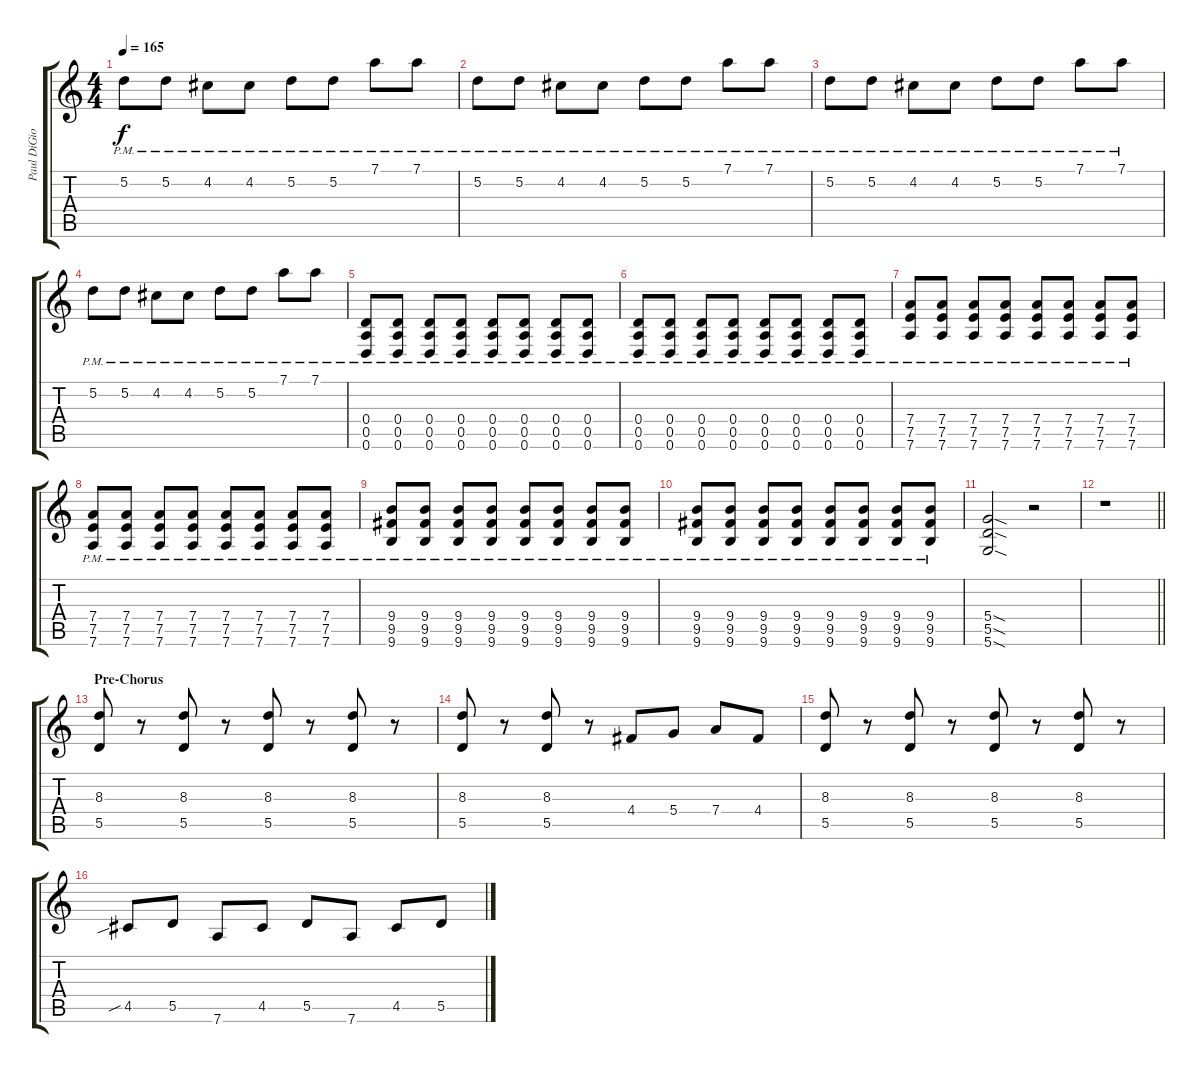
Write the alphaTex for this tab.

\track ("Paul DiGiovanni (Lead Guitar)" "Paul DiGio") {instrument overdrivenguitar}
\staff {score tabs}
\tuning (D4 A3 Gb3 D3 A2 D2) {hide}
\ts (4 4)
\tempo 165
\clef g2
\ks c
5.2{pm}.8{dy f} 5.2{pm}.8 4.2{pm}.8 4.2{pm}.8 5.2{pm}.8 5.2{pm}.8 7.1{pm}.8 7.1{pm}.8 |
5.2{pm}.8 5.2{pm}.8 4.2{pm}.8 4.2{pm}.8 5.2{pm}.8 5.2{pm}.8 7.1{pm}.8 7.1{pm}.8 |
5.2{pm}.8 5.2{pm}.8 4.2{pm}.8 4.2{pm}.8 5.2{pm}.8 5.2{pm}.8 7.1{pm}.8 7.1{pm}.8 |
5.2{pm}.8 5.2{pm}.8 4.2{pm}.8 4.2{pm}.8 5.2{pm}.8 5.2{pm}.8 7.1{pm}.8 7.1{pm}.8 |
(0.4{pm} 0.5{pm} 0.6{pm}).8 (0.4{pm} 0.5{pm} 0.6{pm}).8 (0.4{pm} 0.5{pm} 0.6{pm}).8 (0.4{pm} 0.5{pm} 0.6{pm}).8 (0.4{pm} 0.5{pm} 0.6{pm}).8 (0.4{pm} 0.5{pm} 0.6{pm}).8 (0.4{pm} 0.5{pm} 0.6{pm}).8 (0.4{pm} 0.5{pm} 0.6{pm}).8 |
(0.4{pm} 0.5{pm} 0.6{pm}).8 (0.4{pm} 0.5{pm} 0.6{pm}).8 (0.4{pm} 0.5{pm} 0.6{pm}).8 (0.4{pm} 0.5{pm} 0.6{pm}).8 (0.4{pm} 0.5{pm} 0.6{pm}).8 (0.4{pm} 0.5{pm} 0.6{pm}).8 (0.4{pm} 0.5{pm} 0.6{pm}).8 (0.4{pm} 0.5{pm} 0.6{pm}).8 |
(7.4{pm} 7.5{pm} 7.6{pm}).8 (7.4{pm} 7.5{pm} 7.6{pm}).8 (7.4{pm} 7.5{pm} 7.6{pm}).8 (7.4{pm} 7.5{pm} 7.6{pm}).8 (7.4{pm} 7.5{pm} 7.6{pm}).8 (7.4{pm} 7.5{pm} 7.6{pm}).8 (7.4{pm} 7.5{pm} 7.6{pm}).8 (7.4{pm} 7.5{pm} 7.6{pm}).8 |
(7.4{pm} 7.5{pm} 7.6{pm}).8 (7.4{pm} 7.5{pm} 7.6{pm}).8 (7.4{pm} 7.5{pm} 7.6{pm}).8 (7.4{pm} 7.5{pm} 7.6{pm}).8 (7.4{pm} 7.5{pm} 7.6{pm}).8 (7.4{pm} 7.5{pm} 7.6{pm}).8 (7.4{pm} 7.5{pm} 7.6{pm}).8 (7.4{pm} 7.5{pm} 7.6{pm}).8 |
(9.4{pm} 9.5{pm} 9.6{pm}).8 (9.4{pm} 9.5{pm} 9.6{pm}).8 (9.4{pm} 9.5{pm} 9.6{pm}).8 (9.4{pm} 9.5{pm} 9.6{pm}).8 (9.4{pm} 9.5{pm} 9.6{pm}).8 (9.4{pm} 9.5{pm} 9.6{pm}).8 (9.4{pm} 9.5{pm} 9.6{pm}).8 (9.4{pm} 9.5{pm} 9.6{pm}).8 |
(9.4{pm} 9.5{pm} 9.6{pm}).8 (9.4{pm} 9.5{pm} 9.6{pm}).8 (9.4{pm} 9.5{pm} 9.6{pm}).8 (9.4{pm} 9.5{pm} 9.6{pm}).8 (9.4{pm} 9.5{pm} 9.6{pm}).8 (9.4{pm} 9.5{pm} 9.6{pm}).8 (9.4{pm} 9.5{pm} 9.6{pm}).8 (9.4{pm} 9.5{pm} 9.6{pm}).8 |
(5.4{sod} 5.5{sod} 5.6{sod}).2 r.2 |
\barLineRight lightlight
r.1 |
\section ("" "Pre-Chorus")
(8.3 5.5).8 r.8 (8.3 5.5).8 r.8 (8.3 5.5).8 r.8 (8.3 5.5).8 r.8 |
(8.3 5.5).8 r.8 (8.3 5.5).8 r.8 4.4.8 5.4.8 7.4.8 4.4.8 |
(8.3 5.5).8 r.8 (8.3 5.5).8 r.8 (8.3 5.5).8 r.8 (8.3 5.5).8 r.8 |
4.5{sib}.8 5.5.8 7.6.8 4.5.8 5.5.8 7.6.8 4.5.8 5.5.8
